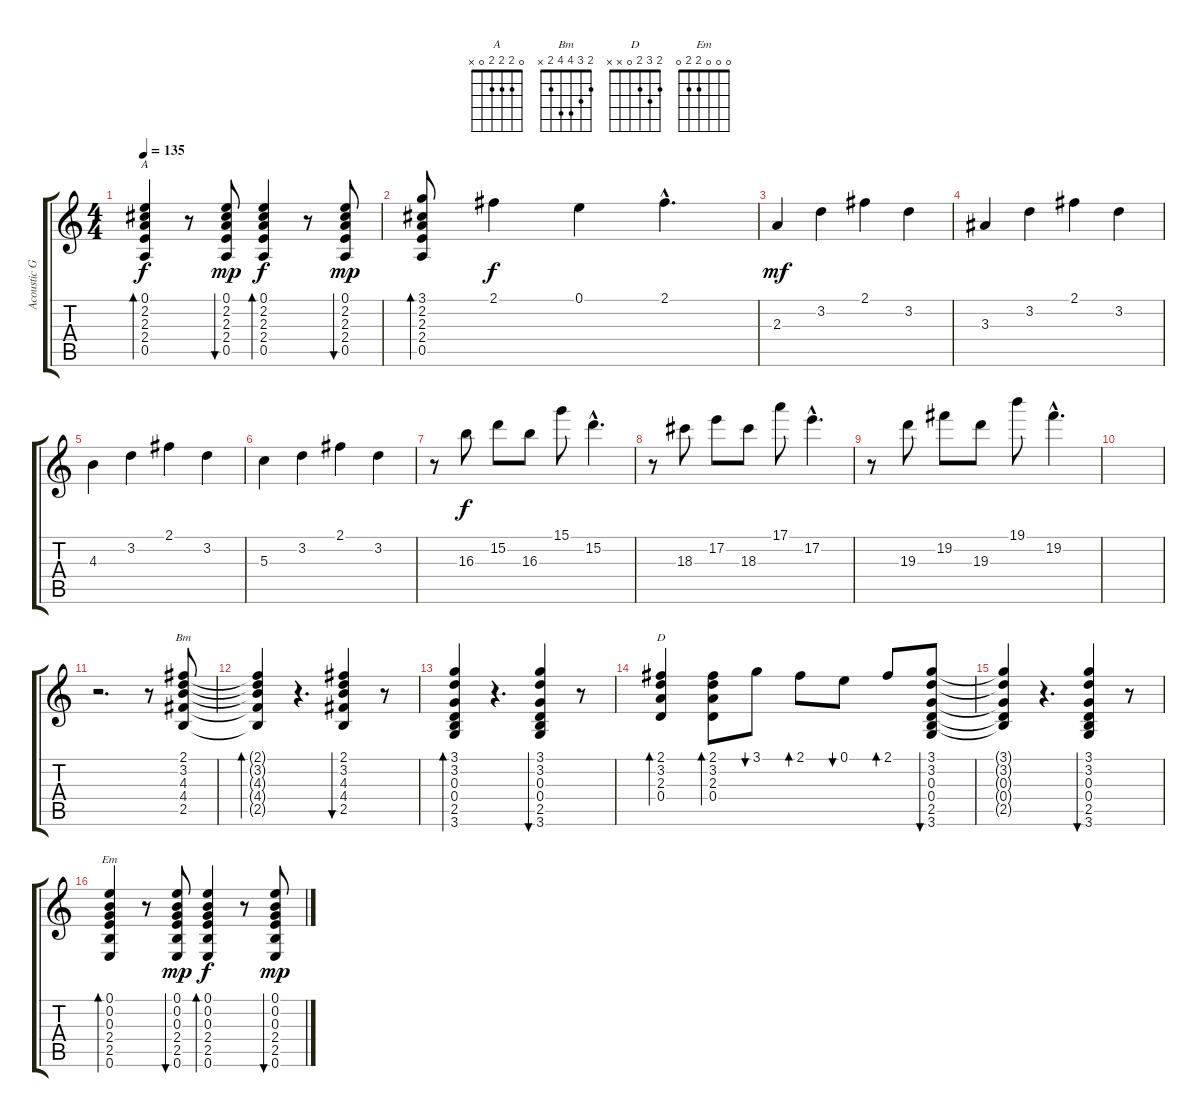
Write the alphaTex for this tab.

\track ("Acoustic Guitar" "Acoustic G") {instrument acousticguitarsteel}
\staff {score tabs}
\tuning (E4 B3 G3 D3 A2 E2) {hide}
\chord ("A" 0 2 2 2 0 x)
\chord ("Bm" 2 3 4 4 2 x)
\chord ("D" 2 3 2 0 x x)
\chord ("Em" 0 0 0 2 2 0)
\ts (4 4)
\tempo 135
\clef g2
\ks c
(0.1 2.2 2.3 2.4 0.5).4{bd 60 ch "A" dy f} r.8 (0.1 2.2 2.3 2.4 0.5).8{bu 60 dy mp} (0.1 2.2 2.3 2.4 0.5).4{bd 60 dy f} r.8 (0.1 2.2 2.3 2.4 0.5).8{bu 60 dy mp} |
(3.1 2.2 2.3 2.4 0.5).8{bd 60} 2.1.4{dy f} 0.1.4 2.1{hac}.4{d} |
2.3.4{dy mf} 3.2.4 2.1.4 3.2.4 |
3.3.4 3.2.4 2.1.4 3.2.4 |
4.3.4 3.2.4 2.1.4 3.2.4 |
5.3.4 3.2.4 2.1.4 3.2.4 |
r.8 16.3.8{dy f} 15.2.8 16.3.8 15.1.8 15.2{hac}.4{d} |
r.8 18.3.8 17.2.8 18.3.8 17.1.8 17.2{hac}.4{d} |
r.8 19.3.8 19.2.8 19.3.8 19.1.8 19.2{hac}.4{d} |
|
r.2{d} r.8 (2.1 3.2 4.3 4.4 2.5).8{ch "Bm"} |
(2.1{t} 3.2{t} 4.3{t} 4.4{t} 2.5{t}).4{bd 60} r.4{d} (2.1 3.2 4.3 4.4 2.5).4{bu 60} r.8 |
(3.1 3.2 0.3 0.4 2.5 3.6).4{bd 60} r.4{d} (3.1 3.2 0.3 0.4 2.5 3.6).4{bu 60} r.8 |
(2.1 3.2 2.3 0.4).4{bd 60 ch "D"} (2.1 3.2 2.3 0.4).8{bd 120} 3.1.8{bu 120} 2.1.8{bd 120} 0.1.8{bu 120} 2.1.8{bd 120} (3.1 3.2 0.3 0.4 2.5 3.6).8{bu 60} |
(3.1{t} 3.2{t} 0.3{t} 0.4{t} 2.5{t}).4 r.4{d} (3.1 3.2 0.3 0.4 2.5 3.6).4{bu 60} r.8 |
(0.1 0.2 0.3 2.4 2.5 0.6).4{bd 60 ch "Em"} r.8 (0.1 0.2 0.3 2.4 2.5 0.6).8{bu 60 dy mp} (0.1 0.2 0.3 2.4 2.5 0.6).4{bd 60 dy f} r.8 (0.1 0.2 0.3 2.4 2.5 0.6).8{bu 60 dy mp}
